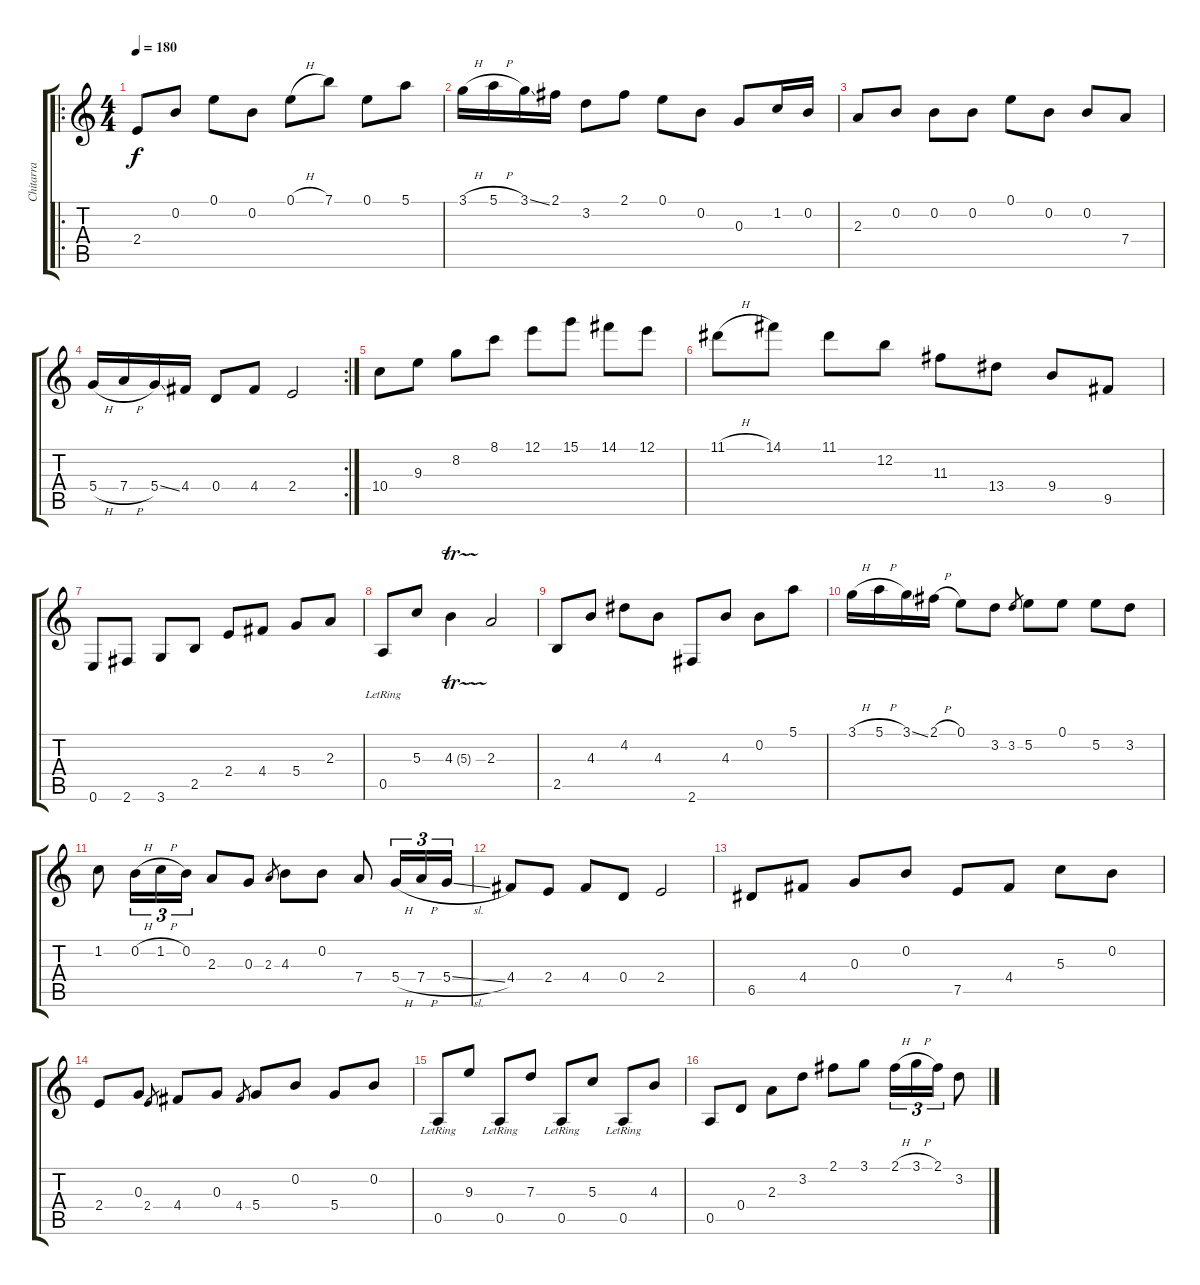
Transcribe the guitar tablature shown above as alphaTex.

\track ("Chitarra" "Chitarra") {instrument acousticguitarnylon}
\staff {score tabs}
\tuning (E4 B3 G3 D3 A2 E2) {hide}
\ro
\ts (4 4)
\tempo 180
\clef g2
\ks c
2.4.8{dy f instrument acousticguitarnylon} 0.2.8 0.1.8 0.2.8 0.1{h}.8 7.1.8 0.1.8 5.1.8 |
3.1{h}.16 5.1{h}.16 3.1{ss}.16 2.1.16 3.2.8 2.1.8 0.1.8 0.2.8 0.3.8 1.2.16 0.2.16 |
2.3.8 0.2.8 0.2.8 0.2.8 0.1.8 0.2.8 0.2.8 7.4.8 |
\rc 2
5.4{h}.16 7.4{h}.16 5.4{ss}.16 4.4.16 0.4.8 4.4.8 2.4.2 |
10.4.8 9.3.8 8.2.8 8.1.8 12.1.8 15.1.8 14.1.8 12.1.8 |
11.1{h}.8 14.1.8 11.1.8 12.2.8 11.3.8 13.4.8 9.4.8 9.5.8 |
0.6.8 2.6.8 3.6.8 2.5.8 2.4.8 4.4.8 5.4.8 2.3.8 |
0.5{lr}.8 5.3.8 4.3{tr (5 32)}.4 2.3.2 |
2.5.8 4.3.8 4.2.8 4.3.8 2.6.8 4.3.8 0.2.8 5.1.8 |
3.1{h}.16 5.1{h}.16 3.1{ss}.16 2.1{h}.16 0.1.8 3.2.8 3.2.8{gr} 5.2.8 0.1.8 5.2.8 3.2.8 |
1.2.8 0.2{h}.16{tu (3 2)} 1.2{h}.16{tu (3 2)} 0.2.16{tu (3 2)} 2.3.8 0.3.8 2.3.8{gr} 4.3.8 0.2.8 7.4.8 5.4{h}.16{tu (3 2)} 7.4{h}.16{tu (3 2)} 5.4{sl}.16{tu (3 2)} |
4.4.8 2.4.8 4.4.8 0.4.8 2.4.2 |
6.5.8 4.4.8 0.3.8 0.2.8 7.5.8 4.4.8 5.3.8 0.2.8 |
2.4.8 0.3.8 2.4.8{gr} 4.4.8 0.3.8 4.4.8{gr} 5.4.8 0.2.8 5.4.8 0.2.8 |
0.5{lr}.8 9.3.8 0.5{lr}.8 7.3.8 0.5{lr}.8 5.3.8 0.5{lr}.8 4.3.8 |
0.5.8 0.4.8 2.3.8 3.2.8 2.1.8 3.1.8 2.1{h}.16{tu (3 2)} 3.1{h}.16{tu (3 2)} 2.1.16{tu (3 2)} 3.2.8
